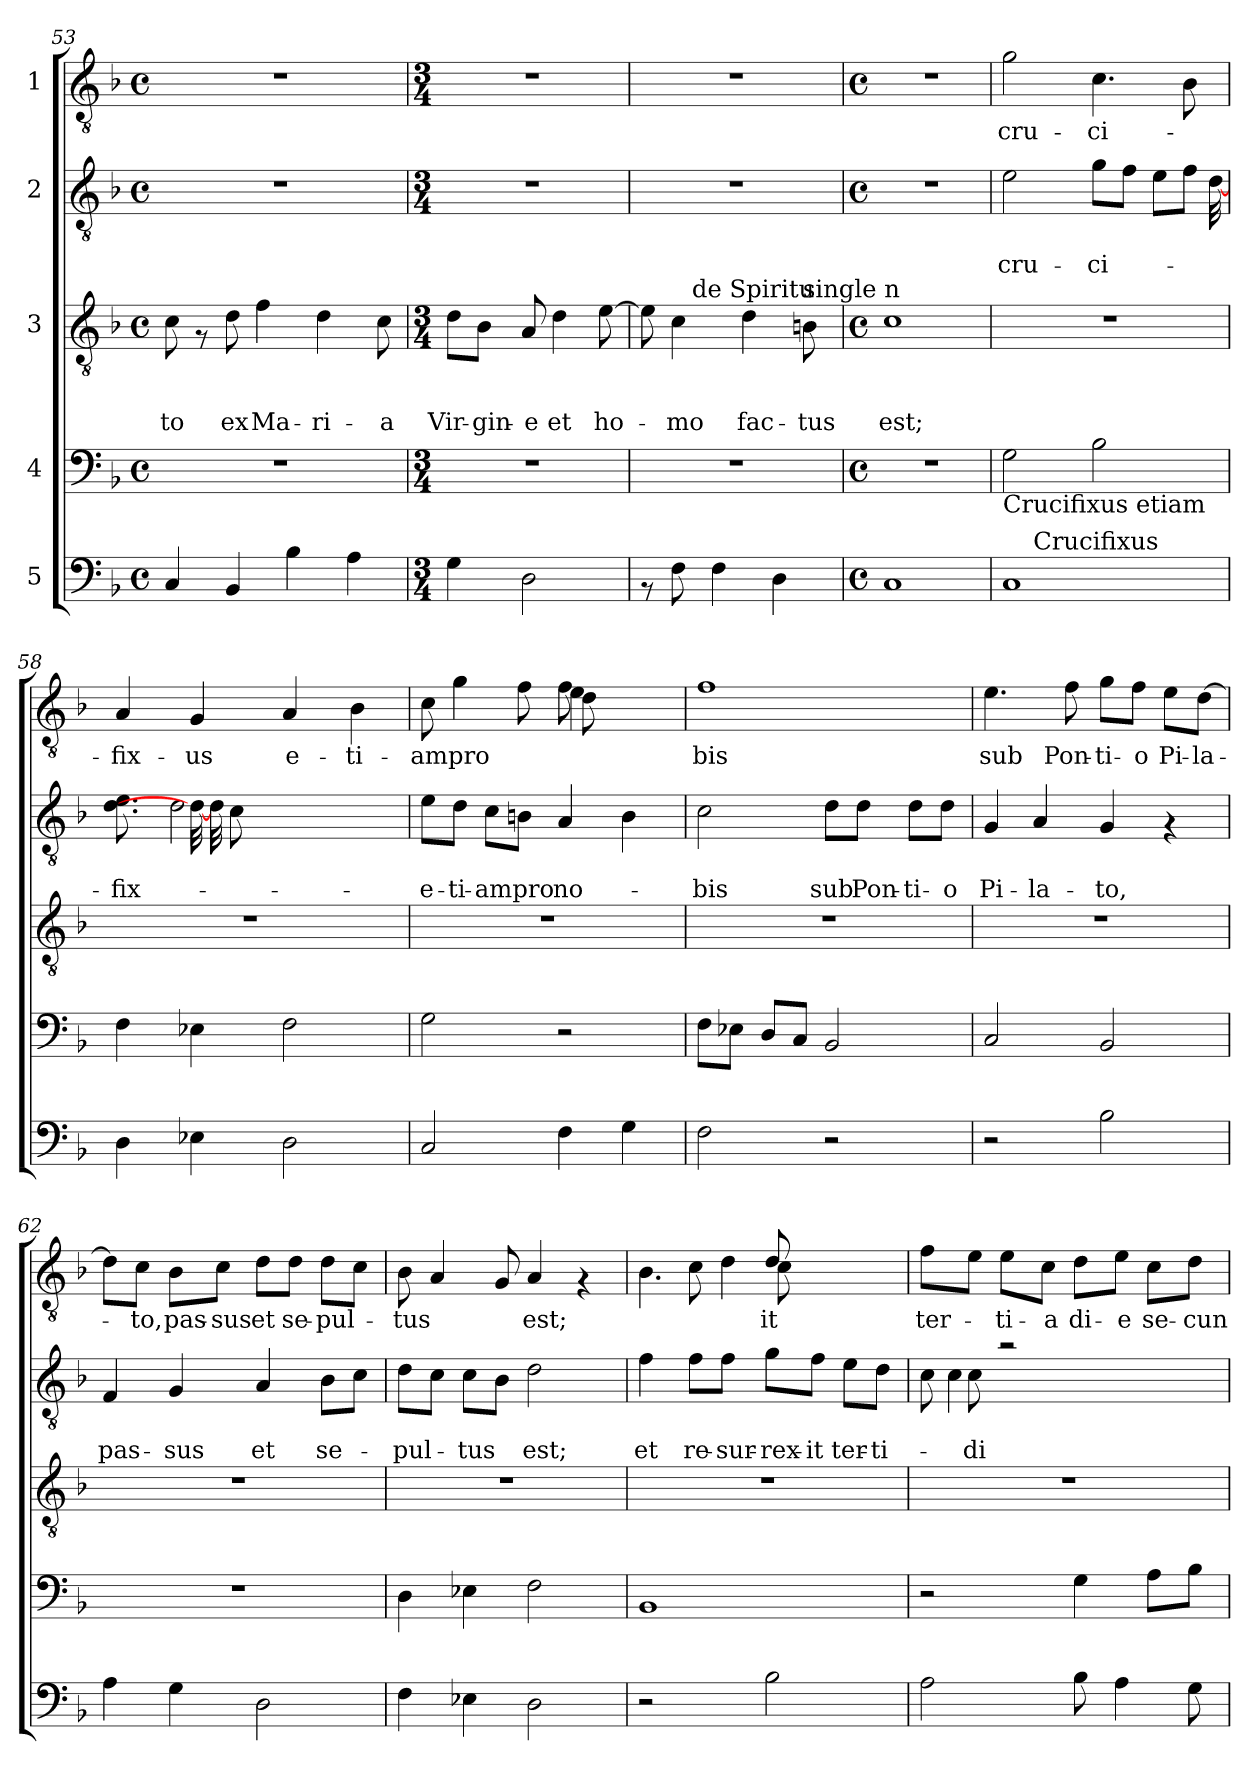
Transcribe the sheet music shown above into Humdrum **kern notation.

**kern	**kern	**kern	**text	**text	**text	**kern	**text	**text	**kern	**text
*part5	*part4	*part3	*part3	*part3	*part3	*part2	*part2	*part2	*part1	*part1
*staff5	*staff4	*staff3	*staff3	*staff3	*staff3	*staff2	*staff2	*staff2	*staff1	*staff1
*I"5	*I"4	*I"3	*	*	*	*I"2	*	*	*I"1	*
*clefF4	*clefF4	*clefGv2	*	*	*	*clefGv2	*	*	*clefGv2	*
*k[b-]	*k[b-]	*k[b-]	*	*	*	*k[b-]	*	*	*k[b-]	*
*F:	*F:	*F:	*	*	*	*F:	*	*	*F:	*
*M4/4	*M4/4	*M4/4	*	*	*	*M4/4	*	*	*M4/4	*
*met(c)	*met(c)	*met(c)	*	*	*	*met(c)	*	*	*met(c)	*
=53	=53	=53	=53	=53	=53	=53	=53	=53	=53	=53
!	!	!	!	!	!LO:LY:b	!	!	!	!	!
4C/	1r	8c\	.	.	-to	1r	.	.	1r	.
.	.	8rF	.	.	.	.	.	.	.	.
!	!	!	!	!	!LO:LY:b	!	!	!	!	!
4BB-/	.	8d\	.	.	ex	.	.	.	.	.
!	!	!	!	!	!LO:LY:b	!	!	!	!	!
.	.	4f\	.	.	Ma-	.	.	.	.	.
4B-\	.	.	.	.	.	.	.	.	.	.
!	!	!	!	!	!LO:LY:b	!	!	!	!	!
.	.	4d\	.	.	-ri-	.	.	.	.	.
4A\	.	.	.	.	.	.	.	.	.	.
!	!	!	!	!	!LO:LY:b	!	!	!	!	!
.	.	8c\	.	.	-a	.	.	.	.	.
=54	=54	=54	=54	=54	=54	=54	=54	=54	=54	=54
*M3/4	*M3/4	*M3/4	*	*	*	*M3/4	*	*	*M3/4	*
!	!	!	!	!	!LO:LY:b	!	!	!	!	!
4G\	2.r	8d\L	.	.	Vir-	2.r	.	.	2.r	.
!	!	!	!	!	!LO:LY:b	!	!	!	!	!
.	.	8B-\J	.	.	-gin-	.	.	.	.	.
!	!	!	!	!	!LO:LY:b	!	!	!	!	!
2D\	.	8A/	.	.	-e	.	.	.	.	.
!	!	!	!	!	!LO:LY:b	!	!	!	!	!
.	.	4d\	.	.	et	.	.	.	.	.
!	!	!	!	!	!LO:LY:b	!	!	!	!	!
.	.	[>8e\	.	.	ho-	.	.	.	.	.
=55	=55	=55	=55	=55	=55	=55	=55	=55	=55	=55
*	*	*^	*	*	*	*	*	*	*	*
8rAA	2.r	8e\]	8.ryy	.	.	.	2.r	.	.	2.r	.
!	!	!	!	!	!	!LO:LY:b	!	!	!	!	!
8F\	.	4c\	.	.	.	-mo	.	.	.	.	.
!	!	!	!LO:TX:a:t=de Spiritu	!	!	!	!	!	!	!	!
.	.	.	2ryy	.	.	.	.	.	.	.	.
4F\	.	.	.	.	.	.	.	.	.	.	.
!	!	!	!	!	!	!LO:LY:b	!	!	!	!	!
.	.	4d\	.	.	.	fac-	.	.	.	.	.
4D\	.	.	.	.	.	.	.	.	.	.	.
!	!	!LO:TX:a:t=single n	!	!	!	!	!	!	!	!	!
!	!	!	!	!	!	!LO:LY:b	!	!	!	!	!
.	.	8B\	.	.	.	-tus	.	.	.	.	.
.	.	.	16ryy	.	.	.	.	.	.	.	.
*	*	*v	*v	*	*	*	*	*	*	*	*
=56	=56	=56	=56	=56	=56	=56	=56	=56	=56	=56
*M4/4	*M4/4	*M4/4	*	*	*	*M4/4	*	*	*M4/4	*
*met(c)	*met(c)	*met(c)	*	*	*	*met(c)	*	*	*met(c)	*
*	*	*^	*	*	*	*	*	*	*	*
!	!	!	!	!	!	!LO:LY:b	!	!	!	!	!
*	*	*v	*v	*	*	*	*	*	*	*	*
1C	1r	1c	.	.	est;	1r	.	.	1r	.
!!LO:LB:g=z
=57	=57	=57	=57	=57	=57	=57	=57	=57	=57	=57
!	!LO:TX:b:t=Crucifixus etiam	!	!	!	!	!	!	!	!	!
!	!	!	!	!	!	!	!	!LO:LY:b	!	!LO:LY:b
*^	*	*	*	*	*	*^	*	*	*	*
1C	8ryy	2G\	1r	.	.	.	2e\	32%31ryy	.	cru-	2g\	cru-
!	!LO:TX:a:t=Crucifixus	!	!	!	!	!	!	!	!	!	!	!
.	2..ryy	.	.	.	.	.	.	.	.	.	.	.
!	!	!	!	!	!	!	!	!	!	!LO:LY:b	!	!LO:LY:b
.	.	2B-\	.	.	.	.	8g\L	.	.	-ci-	4.c\	-ci-
.	.	.	.	.	.	.	8f\J	.	.	.	.	.
.	.	.	.	.	.	.	8e\L	.	.	.	.	.
.	.	.	.	.	.	.	8f\J	.	.	.	8B-\	.
.	.	.	.	.	.	.	.	[>32d\	.	.	.	.
=58	=58	=58	=58	=58	=58	=58	=58	=58	=58	=58	=58	=58
!	!	!	!	!	!	!	!	!	!	!LO:LY:b	!	!LO:LY:b
*v	*v	*	*	*	*	*	*	*	*	*	*	*
4D\	4F\	1r	.	.	.	8.d\ 8.e\	4ryy	.	-fix-	4A/	-fix-
.	.	.	.	.	.	32ryy	.	.	.	.	.
.	.	.	.	.	.	2d\	.	.	.	.	.
!	!	!	!	!	!	!	!	!	!	!	!LO:LY:b
4E-X\	4E-X\	.	.	.	.	.	32d\_	.	.	4G/	-us
.	.	.	.	.	.	.	32d\	.	.	.	.
.	.	.	.	.	.	.	8c\	.	.	.	.
.	.	.	.	.	.	.	4ryy	.	.	.	.
!	!	!	!	!	!	!	!	!	!	!	!LO:LY:b
2D\	2F\	.	.	.	.	.	.	.	.	4A/	e-
.	.	.	.	.	.	.	32ryy	.	.	.	.
.	.	.	.	.	.	4ryy	4ryy	.	.	.	.
!	!	!	!	!	!	!	!	!	!	!	!LO:LY:b
.	.	.	.	.	.	.	.	.	.	4B-\	-ti-
.	.	.	.	.	.	32ryy	32ryy	.	.	.	.
=59	=59	=59	=59	=59	=59	=59	=59	=59	=59	=59	=59
!	!	!	!	!	!	!	!	!	!LO:LY:b	!	!LO:LY:b
*	*	*	*	*	*	*	*	*	*	*^	*
*	*	*	*	*	*	*v	*v	*	*	*	*^	*
2C/	2G\	1r	.	.	.	8e\L	.	-e-	8c\	2ryy	2ryy	-am
!	!	!	!	!	!	!	!	!LO:LY:b	!	!	!	!LO:LY:b
.	.	.	.	.	.	8d\J	.	-ti-	4g\	.	.	pro
!	!	!	!	!	!	!	!	!LO:LY:b	!	!	!	!
.	.	.	.	.	.	8c\L	.	-am	.	.	.	.
!	!	!	!	!	!	!	!	!LO:LY:b	!	!	!	!
.	.	.	.	.	.	8Bn\J	.	pro	8f\	.	.	.
!	!	!	!	!	!	!	!	!LO:LY:b	!	!	!	!
4F\	2r	.	.	.	.	4A/	.	no-	8f\	4e\	8d\	.
.	.	.	.	.	.	.	.	.	4ryy	.	4ryy	.
4G\	.	.	.	.	.	4B\	.	.	.	4ryy	.	.
.	.	.	.	.	.	.	.	.	8ryy	.	8ryy	.
=60	=60	=60	=60	=60	=60	=60	=60	=60	=60	=60	=60	=60
!	!	!	!	!	!	!	!	!LO:LY:b	!	!	!	!LO:LY:b
*	*	*	*	*	*	*	*	*	*v	*v	*v	*
2F\	8F\L	1r	.	.	.	2c\	.	-bis	1f	bis
.	8E-X\J	.	.	.	.	.	.	.	.	.
.	8D/L	.	.	.	.	.	.	.	.	.
.	8C/J	.	.	.	.	.	.	.	.	.
!	!	!	!	!	!	!	!	!LO:LY:b	!	!
2r	2BB-/	.	.	.	.	8d\L	.	sub	.	.
!	!	!	!	!	!	!	!	!LO:LY:b	!	!
.	.	.	.	.	.	8d\J	.	Pon-	.	.
!	!	!	!	!	!	!	!	!LO:LY:b	!	!
.	.	.	.	.	.	8d\L	.	-ti-	.	.
!	!	!	!	!	!	!	!	!LO:LY:b	!	!
.	.	.	.	.	.	8d\J	.	-o	.	.
=61	=61	=61	=61	=61	=61	=61	=61	=61	=61	=61
!	!	!	!	!	!	!	!	!LO:LY:b	!	!LO:LY:b
2r	2C/	1r	.	.	.	4G/	.	Pi-	4.e\	sub
!	!	!	!	!	!	!	!	!LO:LY:b	!	!
.	.	.	.	.	.	4A/	.	-la-	.	.
!	!	!	!	!	!	!	!	!	!	!LO:LY:b
.	.	.	.	.	.	.	.	.	8f\	Pon-
!	!	!	!	!	!	!	!	!LO:LY:b	!	!LO:LY:b
2B-\	2BB-/	.	.	.	.	4G/	.	-to,	8g\L	-ti-
!	!	!	!	!	!	!	!	!	!	!LO:LY:b
.	.	.	.	.	.	.	.	.	8f\J	-o
!	!	!	!	!	!	!	!	!	!	!LO:LY:b
.	.	.	.	.	.	4rF	.	.	8e\L	Pi-
!	!	!	!	!	!	!	!	!	!	!LO:LY:b
.	.	.	.	.	.	.	.	.	[>8d\J	-la-
=62	=62	=62	=62	=62	=62	=62	=62	=62	=62	=62
!	!	!	!	!	!	!	!	!LO:LY:b	!	!
4A\	1r	1r	.	.	.	4F/	.	pas-	8d\L]	.
!	!	!	!	!	!	!	!	!	!	!LO:LY:b
.	.	.	.	.	.	.	.	.	8c\J	-to,
!	!	!	!	!	!	!	!	!LO:LY:b	!	!LO:LY:b
4G\	.	.	.	.	.	4G/	.	-sus	8B-\L	pas-
!	!	!	!	!	!	!	!	!	!	!LO:LY:b
.	.	.	.	.	.	.	.	.	8c\J	-sus
!	!	!	!	!	!	!	!	!LO:LY:b	!	!LO:LY:b
2D\	.	.	.	.	.	4A/	.	et	8d\L	et
!	!	!	!	!	!	!	!	!	!	!LO:LY:b
.	.	.	.	.	.	.	.	.	8d\J	se-
!	!	!	!	!	!	!	!	!LO:LY:b	!	!LO:LY:b
.	.	.	.	.	.	8B-\L	.	se-	8d\L	-pul-
.	.	.	.	.	.	8c\J	.	.	8c\J	.
!!LO:PB:g=z
=63	=63	=63	=63	=63	=63	=63	=63	=63	=63	=63
!	!	!	!	!	!	!	!	!LO:LY:b	!	!LO:LY:b
4F\	4D\	1r	.	.	.	8d\L	.	-pul-	8B-\	-tus
.	.	.	.	.	.	8c\J	.	.	4A/	.
!	!	!	!	!	!	!	!	!LO:LY:b	!	!
4E-X\	4E-X\	.	.	.	.	8c\L	.	-tus	.	.
.	.	.	.	.	.	8B-\J	.	.	8G/	.
!	!	!	!	!	!	!	!	!LO:LY:b	!	!LO:LY:b
2D\	2F\	.	.	.	.	2d\	.	est;	4A/	est;
.	.	.	.	.	.	.	.	.	4rF	.
=64	=64	=64	=64	=64	=64	=64	=64	=64	=64	=64
!	!	!	!	!	!	!	!	!LO:LY:b	!	!
*	*	*	*	*	*	*	*	*	*^	*
*	*	*	*	*	*	*	*	*	*	*^	*
*	*	*	*	*	*	*	*	*	*	*	*^	*
2r	1BB-	1r	.	.	.	4f\	.	et	4.B-\	4ryy	4.ryy	2ryy	.
!	!	!	!	!	!	!	!	!LO:LY:b	!	!	!	!	!
.	.	.	.	.	.	8f\L	.	re-	.	8c\	.	.	.
!	!	!	!	!	!	!	!	!LO:LY:b	!	!	!	!	!
.	.	.	.	.	.	8f\J	.	-sur-	8ryy	4.ryy	4d\	.	.
!	!	!	!	!	!	!	!	!LO:LY:b	!	!	!	!	!LO:LY:b
2B-\	.	.	.	.	.	8g\L	.	-rex-	8d/	.	.	8c\	it
!	!	!	!	!	!	!	!	!LO:LY:b	!	!	!	!	!
.	.	.	.	.	.	8f\J	.	-it	4.ryy	.	4.ryy	4.ryy	.
!	!	!	!	!	!	!	!	!LO:LY:b	!	!	!	!	!
.	.	.	.	.	.	8e\L	.	ter-	.	4ryy	.	.	.
!	!	!	!	!	!	!	!	!LO:LY:b	!	!	!	!	!
.	.	.	.	.	.	8d\J	.	-ti-	.	.	.	.	.
*	*	*	*	*	*	*	*	*	*v	*v	*v	*v	*
=65	=65	=65	=65	=65	=65	=65	=65	=65	=65	=65
*	*	*	*	*	*	*^	*	*	*	*
!	!	!	!	!	!	!	!	!	!	!	!LO:LY:b
2A\	2r	1r	.	.	.	8c\	16.ryy	.	.	8f\L	ter-
.	.	.	.	.	.	.	4c\	.	.	.	.
!	!	!	!	!	!	!	!	!	!LO:LY:b	!	!
.	.	.	.	.	.	8c\	.	.	-di-	8e\J	.
!	!	!	!	!	!	!	!	!	!	!	!LO:LY:b
.	.	.	.	.	.	2ra	.	.	.	8e\L	-ti-
.	.	.	.	.	.	.	4ryy	.	.	.	.
!	!	!	!	!	!	!	!	!	!	!	!LO:LY:b
.	.	.	.	.	.	.	.	.	.	8c\J	-a
!	!	!	!	!	!	!	!	!	!	!	!LO:LY:b
8B-\	4G\	.	.	.	.	.	.	.	.	8d\L	di-
.	.	.	.	.	.	.	4ryy	.	.	.	.
!	!	!	!	!	!	!	!	!	!	!	!LO:LY:b
4A\	.	.	.	.	.	.	.	.	.	8e\J	-e
!	!	!	!	!	!	!	!	!	!	!	!LO:LY:b
.	8A\L	.	.	.	.	4ryy	.	.	.	8c\L	se-
.	.	.	.	.	.	.	8ryy	.	.	.	.
!	!	!	!	!	!	!	!	!	!	!	!LO:LY:b
8G\	8B-\J	.	.	.	.	.	.	.	.	8d\J	-cun-
.	.	.	.	.	.	.	32ryy	.	.	.	.
*	*	*	*	*	*	*v	*v	*	*	*	*
=	=	=	=	=	=	=	=	=	=	=
*-	*-	*-	*-	*-	*-	*-	*-	*-	*-	*-
